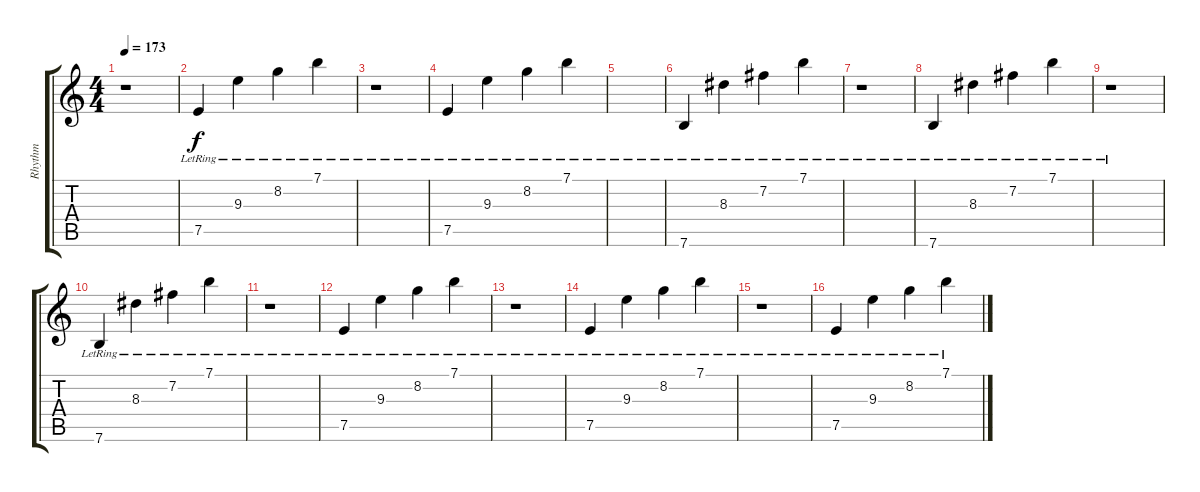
\track ("Rhythm" "Rhythm") {instrument acousticguitarsteel}
\staff {score tabs}
\tuning (E4 B3 G3 D3 A2 E2) {hide}
\ts (4 4)
\tempo 173
\clef g2
\ks c
r.1{dy f} |
7.5{lr}.4 9.3{lr}.4 8.2{lr}.4 7.1{lr}.4 |
r.1 |
7.5{lr}.4 9.3{lr}.4 8.2{lr}.4 7.1{lr}.4 |
|
7.6{lr}.4 8.3{lr}.4 7.2{lr}.4 7.1{lr}.4 |
r.1 |
7.6{lr}.4 8.3{lr}.4 7.2{lr}.4 7.1{lr}.4 |
r.1 |
7.6{lr}.4 8.3{lr}.4 7.2{lr}.4 7.1{lr}.4 |
r.1 |
7.5{lr}.4 9.3{lr}.4 8.2{lr}.4 7.1{lr}.4 |
r.1 |
7.5{lr}.4 9.3{lr}.4 8.2{lr}.4 7.1{lr}.4 |
r.1 |
7.5{lr}.4 9.3{lr}.4 8.2{lr}.4 7.1{lr}.4
